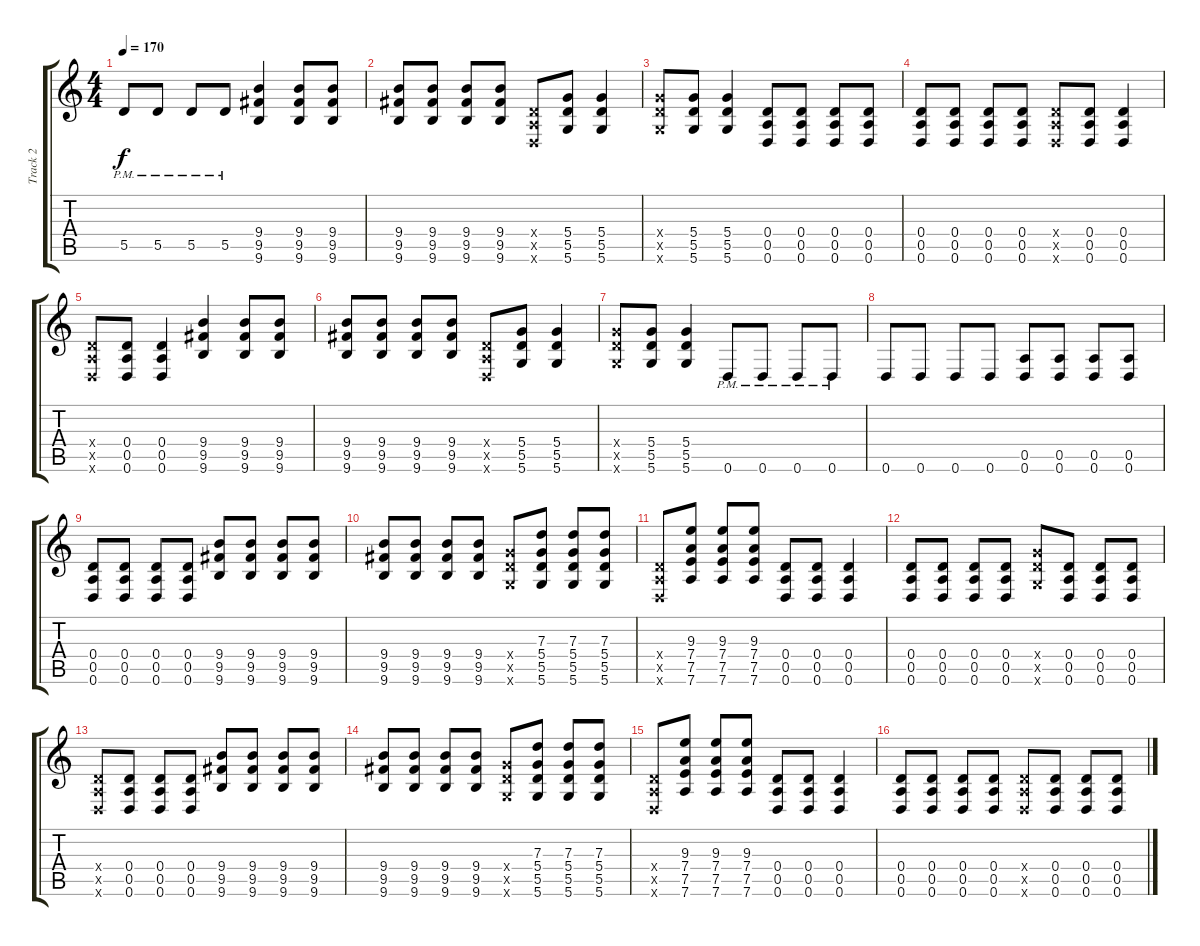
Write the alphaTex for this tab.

\track ("Track 2" "Track 2") {instrument acousticguitarsteel}
\staff {score tabs}
\tuning (E4 B3 G3 D3 A2 D2) {hide}
\ts (4 4)
\tempo 170
\clef g2
\ks c
5.5{pm}.8{dy f} 5.5{pm}.8 5.5{pm}.8 5.5{pm}.8 (9.4 9.5 9.6).4 (9.4 9.5 9.6).8 (9.4 9.5 9.6).8 |
(9.4 9.5 9.6).8 (9.4 9.5 9.6).8 (9.4 9.5 9.6).8 (9.4 9.5 9.6).8 (0.4{x} 0.5{x} 0.6{x}).8 (5.4 5.5 5.6).8 (5.4 5.5 5.6).4 |
(5.4{x} 5.5{x} 5.6{x}).8 (5.4 5.5 5.6).8 (5.4 5.5 5.6).4 (0.4 0.5 0.6).8 (0.4 0.5 0.6).8 (0.4 0.5 0.6).8 (0.4 0.5 0.6).8 |
(0.4 0.5 0.6).8 (0.4 0.5 0.6).8 (0.4 0.5 0.6).8 (0.4 0.5 0.6).8 (0.4{x} 0.5{x} 0.6{x}).8 (0.4 0.5 0.6).8 (0.4 0.5 0.6).4 |
(0.4{x} 0.5{x} 0.6{x}).8 (0.4 0.5 0.6).8 (0.4 0.5 0.6).4 (9.4 9.5 9.6).4 (9.4 9.5 9.6).8 (9.4 9.5 9.6).8 |
(9.4 9.5 9.6).8 (9.4 9.5 9.6).8 (9.4 9.5 9.6).8 (9.4 9.5 9.6).8 (0.4{x} 0.5{x} 0.6{x}).8 (5.4 5.5 5.6).8 (5.4 5.5 5.6).4 |
(5.4{x} 5.5{x} 5.6{x}).8 (5.4 5.5 5.6).8 (5.4 5.5 5.6).4 0.6{pm}.8 0.6{pm}.8 0.6{pm}.8 0.6{pm}.8 |
0.6.8 0.6.8 0.6.8 0.6.8 (0.5 0.6).8 (0.5 0.6).8 (0.5 0.6).8 (0.5 0.6).8 |
(0.4 0.5 0.6).8 (0.4 0.5 0.6).8 (0.4 0.5 0.6).8 (0.4 0.5 0.6).8 (9.4 9.5 9.6).8 (9.4 9.5 9.6).8 (9.4 9.5 9.6).8 (9.4 9.5 9.6).8 |
(9.4 9.5 9.6).8 (9.4 9.5 9.6).8 (9.4 9.5 9.6).8 (9.4 9.5 9.6).8 (5.4{x} 5.5{x} 5.6{x}).8 (7.3 5.4 5.5 5.6).8 (7.3 5.4 5.5 5.6).8 (7.3 5.4 5.5 5.6).8 |
(0.4{x} 0.5{x} 0.6{x}).8 (9.3 7.4 7.5 7.6).8 (9.3 7.4 7.5 7.6).8 (9.3 7.4 7.5 7.6).8 (0.4 0.5 0.6).8 (0.4 0.5 0.6).8 (0.4 0.5 0.6).4 |
(0.4 0.5 0.6).8 (0.4 0.5 0.6).8 (0.4 0.5 0.6).8 (0.4 0.5 0.6).8 (5.4{x} 5.5{x} 5.6{x}).8 (0.4 0.5 0.6).8 (0.4 0.5 0.6).8 (0.4 0.5 0.6).8 |
(0.4{x} 0.5{x} 0.6{x}).8 (0.4 0.5 0.6).8 (0.4 0.5 0.6).8 (0.4 0.5 0.6).8 (9.4 9.5 9.6).8 (9.4 9.5 9.6).8 (9.4 9.5 9.6).8 (9.4 9.5 9.6).8 |
(9.4 9.5 9.6).8 (9.4 9.5 9.6).8 (9.4 9.5 9.6).8 (9.4 9.5 9.6).8 (5.4{x} 5.5{x} 5.6{x}).8 (7.3 5.4 5.5 5.6).8 (7.3 5.4 5.5 5.6).8 (7.3 5.4 5.5 5.6).8 |
(0.4{x} 0.5{x} 0.6{x}).8 (9.3 7.4 7.5 7.6).8 (9.3 7.4 7.5 7.6).8 (9.3 7.4 7.5 7.6).8 (0.4 0.5 0.6).8 (0.4 0.5 0.6).8 (0.4 0.5 0.6).4 |
(0.4 0.5 0.6).8 (0.4 0.5 0.6).8 (0.4 0.5 0.6).8 (0.4 0.5 0.6).8 (0.4{x} 0.5{x} 0.6{x}).8 (0.4 0.5 0.6).8 (0.4 0.5 0.6).8 (0.4 0.5 0.6).8
